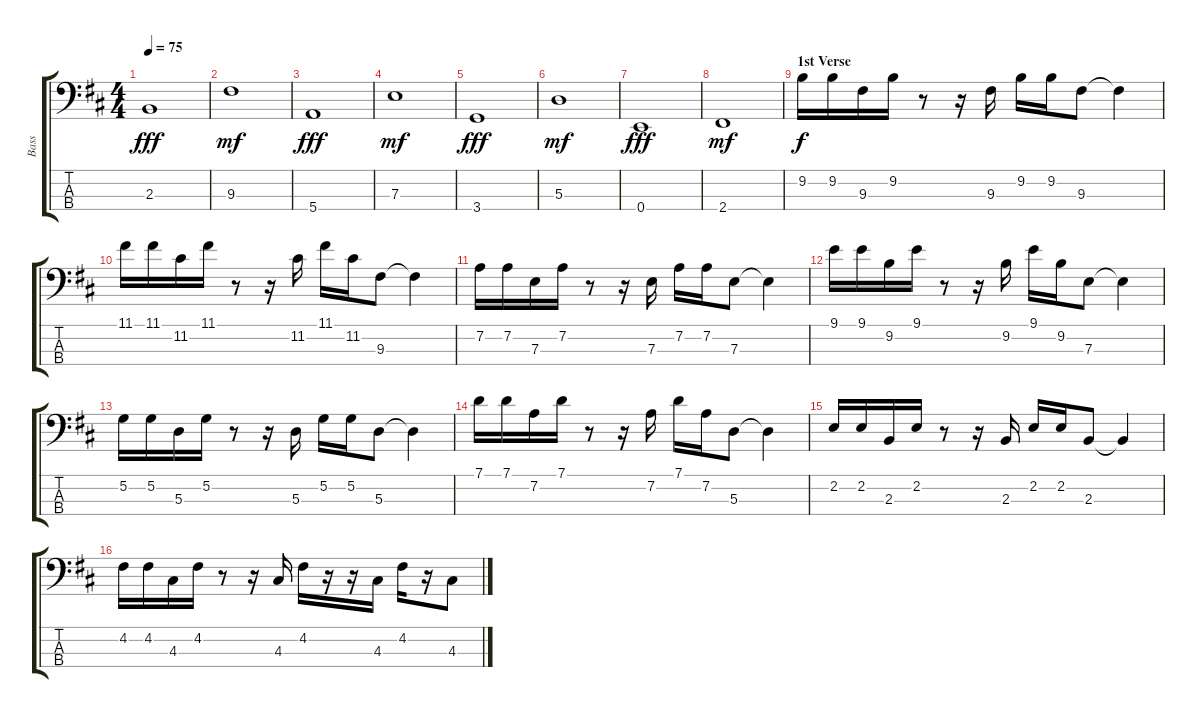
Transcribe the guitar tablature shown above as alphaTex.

\track ("Bass" "Bass") {instrument electricbassfinger}
\staff {score tabs}
\tuning (G2 D2 A1 E1) {hide}
\ts (4 4)
\tempo 75
\clef f4
\ks bminor
2.3.1{dy fff} |
9.3.1{dy mf} |
5.4.1{dy fff} |
7.3.1{dy mf} |
3.4.1{dy fff} |
5.3.1{dy mf} |
0.4.1{dy fff} |
2.4.1{dy mf} |
\section ("" "1st Verse")
9.2.16{dy f} 9.2.16 9.3.16 9.2.16 r.8 r.16 9.3.16 9.2.16 9.2.16 9.3.8 9.3{t}.4 |
11.1.16 11.1.16 11.2.16 11.1.16 r.8 r.16 11.2.16 11.1.16 11.2.16 9.3.8 9.3{t}.4 |
7.2.16 7.2.16 7.3.16 7.2.16 r.8 r.16 7.3.16 7.2.16 7.2.16 7.3.8 7.3{t}.4 |
9.1.16 9.1.16 9.2.16 9.1.16 r.8 r.16 9.2.16 9.1.16 9.2.16 7.3.8 7.3{t}.4 |
5.2.16 5.2.16 5.3.16 5.2.16 r.8 r.16 5.3.16 5.2.16 5.2.16 5.3.8 5.3{t}.4 |
7.1.16 7.1.16 7.2.16 7.1.16 r.8 r.16 7.2.16 7.1.16 7.2.16 5.3.8 5.3{t}.4 |
2.2.16 2.2.16 2.3.16 2.2.16 r.8 r.16 2.3.16 2.2.16 2.2.16 2.3.8 2.3{t}.4 |
4.2.16 4.2.16 4.3.16 4.2.16 r.8 r.16 4.3.16 4.2.16 r.16 r.16 4.3.16 4.2.16 r.16 4.3.8
